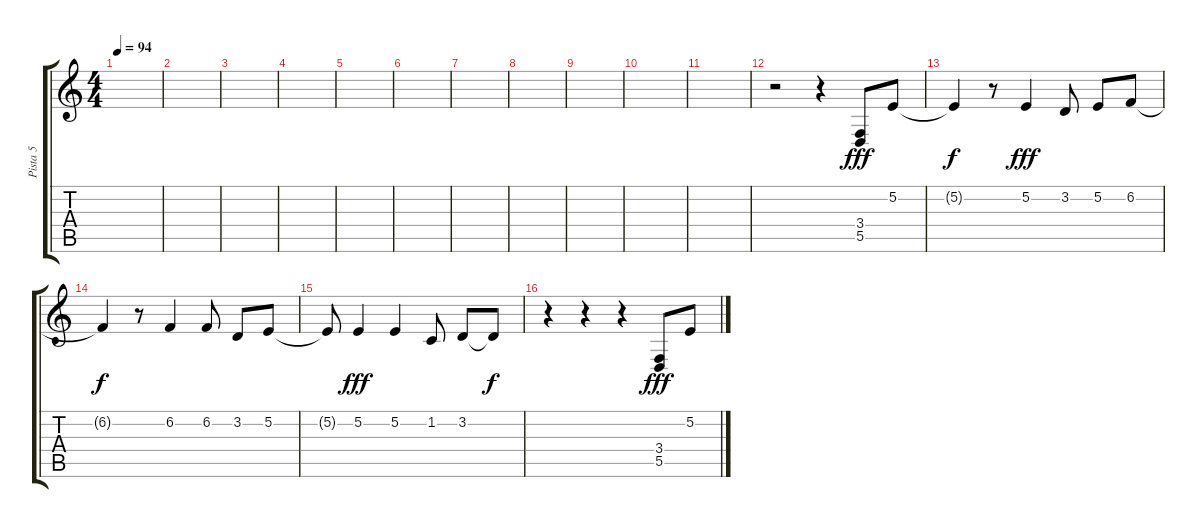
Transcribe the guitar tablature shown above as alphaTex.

\track ("Pista 5" "Pista 5") {instrument fiddle}
\staff {score tabs}
\tuning (E4 B3 G3 D3 A2 E2) {hide}
\ts (4 4)
\tempo 94
\clef g2
\ks c
|
|
|
|
|
|
|
|
|
|
|
r.2 r.4 (3.4 5.5).8{dy fff} 5.2.8 |
5.2{t}.4{dy f} r.8 5.2.4{dy fff} 3.2.8 5.2.8 6.2.8 |
6.2{t}.4{dy f} r.8 6.2.4 6.2.8 3.2.8 5.2.8 |
5.2{t}.8 5.2.4{dy fff} 5.2.4 1.2.8 3.2.8 3.2{t}.8{dy f} |
r.4 r.4 r.4 (3.4 5.5).8{dy fff} 5.2.8
